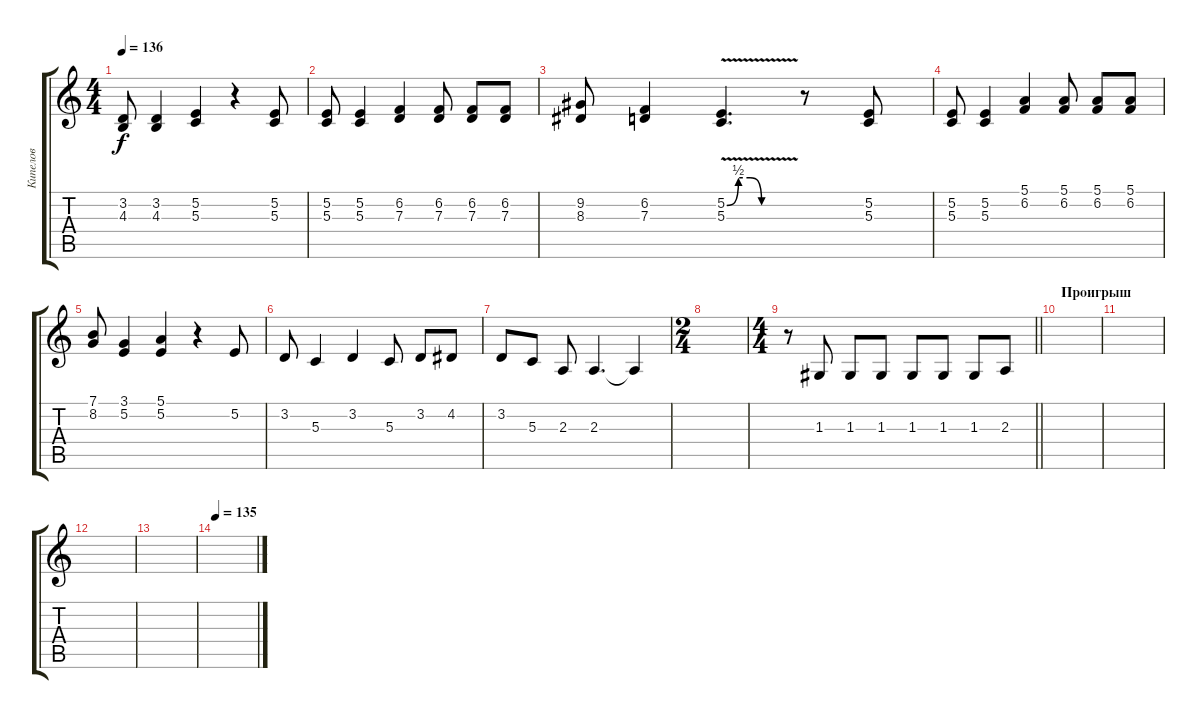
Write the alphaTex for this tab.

\track ("Кипелов" "Кипелов") {instrument sopranosax}
\staff {score tabs}
\tuning (E4 B3 G3 D3 A2 E2) {hide}
\ts (4 4)
\tempo 136
\clef g2
\ks c
(3.2 4.3).8{dy f} (3.2 4.3).4 (5.2 5.3).4 r.4 (5.2 5.3).8 |
(5.2 5.3).8 (5.2 5.3).4 (6.2 7.3).4 (6.2 7.3).8 (6.2 7.3).8 (6.2 7.3).8 |
(9.2 8.3).8 (6.2 7.3).4 (5.2{be (custom 0 0 10 2 20 2 30 0 60 0) v} 5.3).4{d} r.8 (5.2 5.3).8 |
(5.2 5.3).8 (5.2 5.3).4 (5.1 6.2).4 (5.1 6.2).8 (5.1 6.2).8 (5.1 6.2).8 |
(7.1 8.2).8 (3.1 5.2).4 (5.1 5.2).4 r.4 5.2.8 |
3.2.8 5.3.4 3.2.4 5.3.8 3.2.8 4.2.8 |
3.2.8 5.3.8 2.3.8 2.3.4{d} 2.3{t}.4 |
\ts (2 4)
|
\ts (4 4)
\barLineRight lightlight
r.8 1.3.8 1.3.8 1.3.8 1.3.8 1.3.8 1.3.8 2.3.8 |
\section ("" "Проигрыш")
|
|
|
|
\tempo 135
